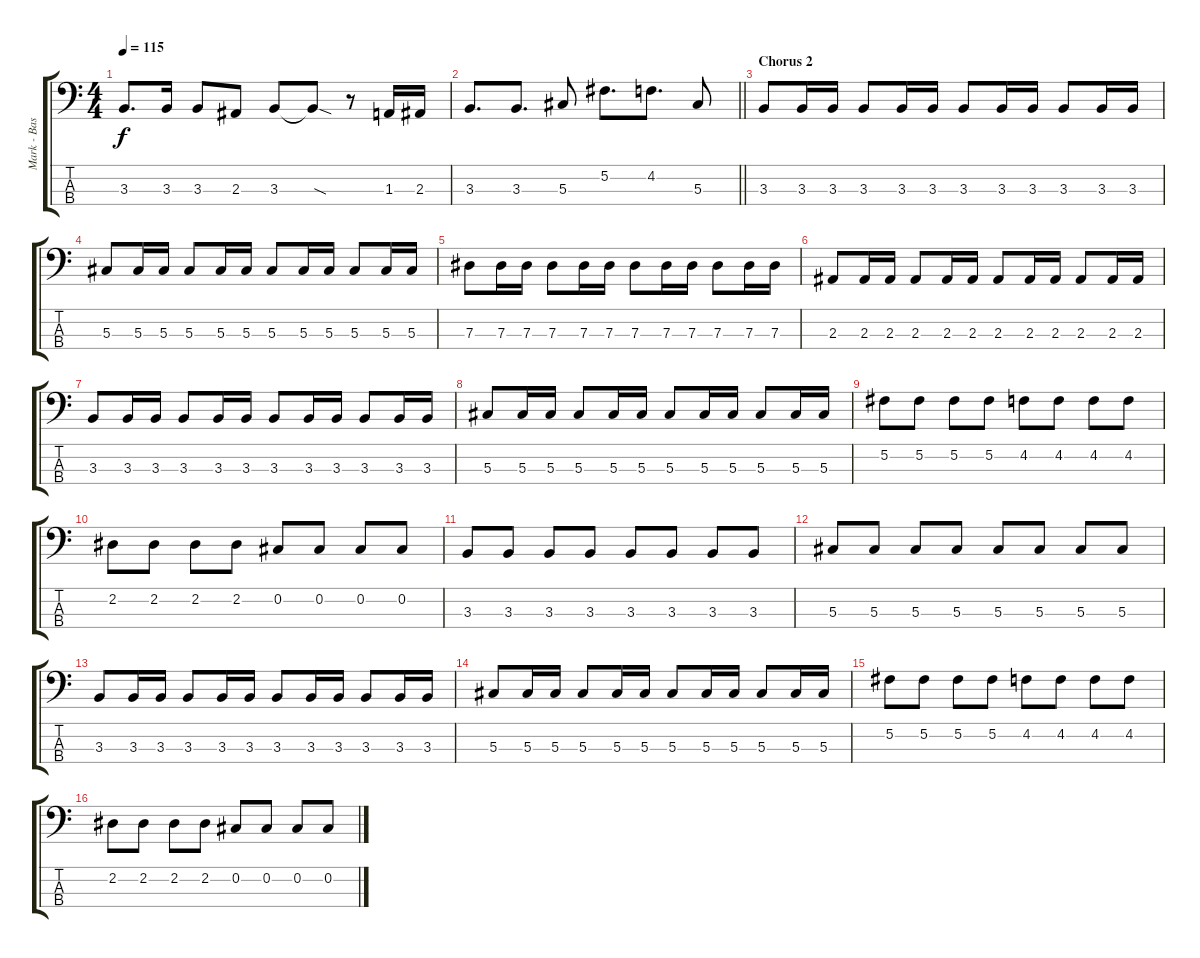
\track ("Mark - Bass" "Mark - Bas") {instrument electricbasspick}
\staff {score tabs}
\tuning (Gb2 Db2 Ab1 Eb1) {hide}
\ts (4 4)
\tempo 115
\clef f4
\ks c
3.3.8{d dy f} 3.3.16 3.3.8 2.3.8 3.3.8 3.3{sod t}.8 r.8 1.3.16 2.3.16 |
\barLineRight lightlight
3.3.8{d} 3.3.8{d} 5.3.8 5.2.8{d} 4.2.8{d} 5.3.8 |
\section ("" "Chorus 2")
3.3.8 3.3.16 3.3.16 3.3.8 3.3.16 3.3.16 3.3.8 3.3.16 3.3.16 3.3.8 3.3.16 3.3.16 |
5.3.8 5.3.16 5.3.16 5.3.8 5.3.16 5.3.16 5.3.8 5.3.16 5.3.16 5.3.8 5.3.16 5.3.16 |
7.3.8 7.3.16 7.3.16 7.3.8 7.3.16 7.3.16 7.3.8 7.3.16 7.3.16 7.3.8 7.3.16 7.3.16 |
2.3.8 2.3.16 2.3.16 2.3.8 2.3.16 2.3.16 2.3.8 2.3.16 2.3.16 2.3.8 2.3.16 2.3.16 |
3.3.8 3.3.16 3.3.16 3.3.8 3.3.16 3.3.16 3.3.8 3.3.16 3.3.16 3.3.8 3.3.16 3.3.16 |
5.3.8 5.3.16 5.3.16 5.3.8 5.3.16 5.3.16 5.3.8 5.3.16 5.3.16 5.3.8 5.3.16 5.3.16 |
5.2.8 5.2.8 5.2.8 5.2.8 4.2.8 4.2.8 4.2.8 4.2.8 |
2.2.8 2.2.8 2.2.8 2.2.8 0.2.8 0.2.8 0.2.8 0.2.8 |
3.3.8 3.3.8 3.3.8 3.3.8 3.3.8 3.3.8 3.3.8 3.3.8 |
5.3.8 5.3.8 5.3.8 5.3.8 5.3.8 5.3.8 5.3.8 5.3.8 |
3.3.8 3.3.16 3.3.16 3.3.8 3.3.16 3.3.16 3.3.8 3.3.16 3.3.16 3.3.8 3.3.16 3.3.16 |
5.3.8 5.3.16 5.3.16 5.3.8 5.3.16 5.3.16 5.3.8 5.3.16 5.3.16 5.3.8 5.3.16 5.3.16 |
5.2.8 5.2.8 5.2.8 5.2.8 4.2.8 4.2.8 4.2.8 4.2.8 |
2.2.8 2.2.8 2.2.8 2.2.8 0.2.8 0.2.8 0.2.8 0.2.8
